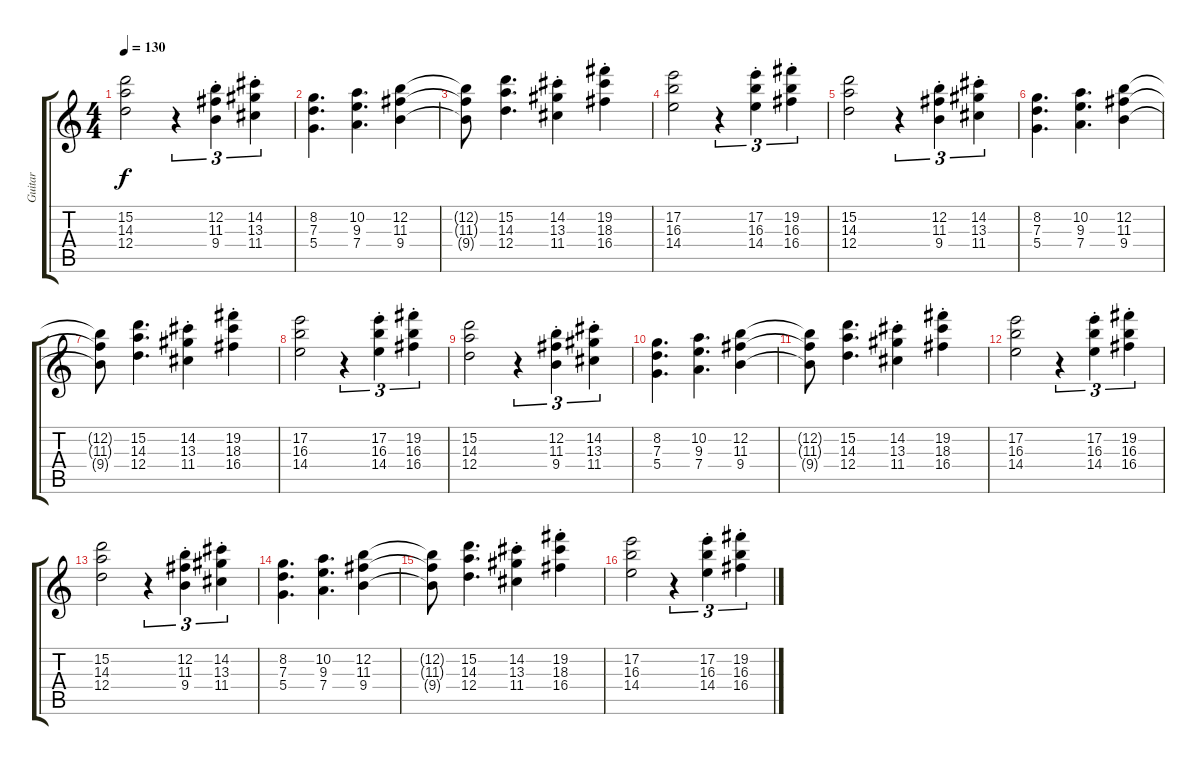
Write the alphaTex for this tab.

\track ("Guitar" "Guitar") {instrument overdrivenguitar}
\staff {score tabs}
\tuning (E4 B3 G3 D3 A2 E2) {hide}
\ts (4 4)
\tempo 130
\clef g2
\ks c
(15.2 14.3 12.4).2{dy f} r.4{tu (3 2)} (12.2{st} 11.3{st} 9.4{st}).4{tu (3 2)} (14.2{st} 13.3{st} 11.4{st}).4{tu (3 2)} |
(8.2 7.3 5.4).4{d} (10.2 9.3 7.4).4{d} (12.2 11.3 9.4).4 |
(12.2{t} 11.3{t} 9.4{t}).8 (15.2 14.3 12.4).4{d} (14.2{st} 13.3{st} 11.4{st}).4 (19.2{st} 18.3{st} 16.4{st}).4 |
(17.2 16.3 14.4).2 r.4{tu (3 2)} (17.2{st} 16.3{st} 14.4{st}).4{tu (3 2)} (19.2{st} 16.3{st} 16.4{st}).4{tu (3 2)} |
(15.2 14.3 12.4).2 r.4{tu (3 2)} (12.2{st} 11.3{st} 9.4{st}).4{tu (3 2)} (14.2{st} 13.3{st} 11.4{st}).4{tu (3 2)} |
(8.2 7.3 5.4).4{d} (10.2 9.3 7.4).4{d} (12.2 11.3 9.4).4 |
(12.2{t} 11.3{t} 9.4{t}).8 (15.2 14.3 12.4).4{d} (14.2{st} 13.3{st} 11.4{st}).4 (19.2{st} 18.3{st} 16.4{st}).4 |
(17.2 16.3 14.4).2 r.4{tu (3 2)} (17.2{st} 16.3{st} 14.4{st}).4{tu (3 2)} (19.2{st} 16.3{st} 16.4{st}).4{tu (3 2)} |
(15.2 14.3 12.4).2 r.4{tu (3 2)} (12.2{st} 11.3{st} 9.4{st}).4{tu (3 2)} (14.2{st} 13.3{st} 11.4{st}).4{tu (3 2)} |
(8.2 7.3 5.4).4{d} (10.2 9.3 7.4).4{d} (12.2 11.3 9.4).4 |
(12.2{t} 11.3{t} 9.4{t}).8 (15.2 14.3 12.4).4{d} (14.2{st} 13.3{st} 11.4{st}).4 (19.2{st} 18.3{st} 16.4{st}).4 |
(17.2 16.3 14.4).2 r.4{tu (3 2)} (17.2{st} 16.3{st} 14.4{st}).4{tu (3 2)} (19.2{st} 16.3{st} 16.4{st}).4{tu (3 2)} |
(15.2 14.3 12.4).2 r.4{tu (3 2)} (12.2{st} 11.3{st} 9.4{st}).4{tu (3 2)} (14.2{st} 13.3{st} 11.4{st}).4{tu (3 2)} |
(8.2 7.3 5.4).4{d} (10.2 9.3 7.4).4{d} (12.2 11.3 9.4).4 |
(12.2{t} 11.3{t} 9.4{t}).8 (15.2 14.3 12.4).4{d} (14.2{st} 13.3{st} 11.4{st}).4 (19.2{st} 18.3{st} 16.4{st}).4 |
(17.2 16.3 14.4).2 r.4{tu (3 2)} (17.2{st} 16.3{st} 14.4{st}).4{tu (3 2)} (19.2{st} 16.3{st} 16.4{st}).4{tu (3 2)}
